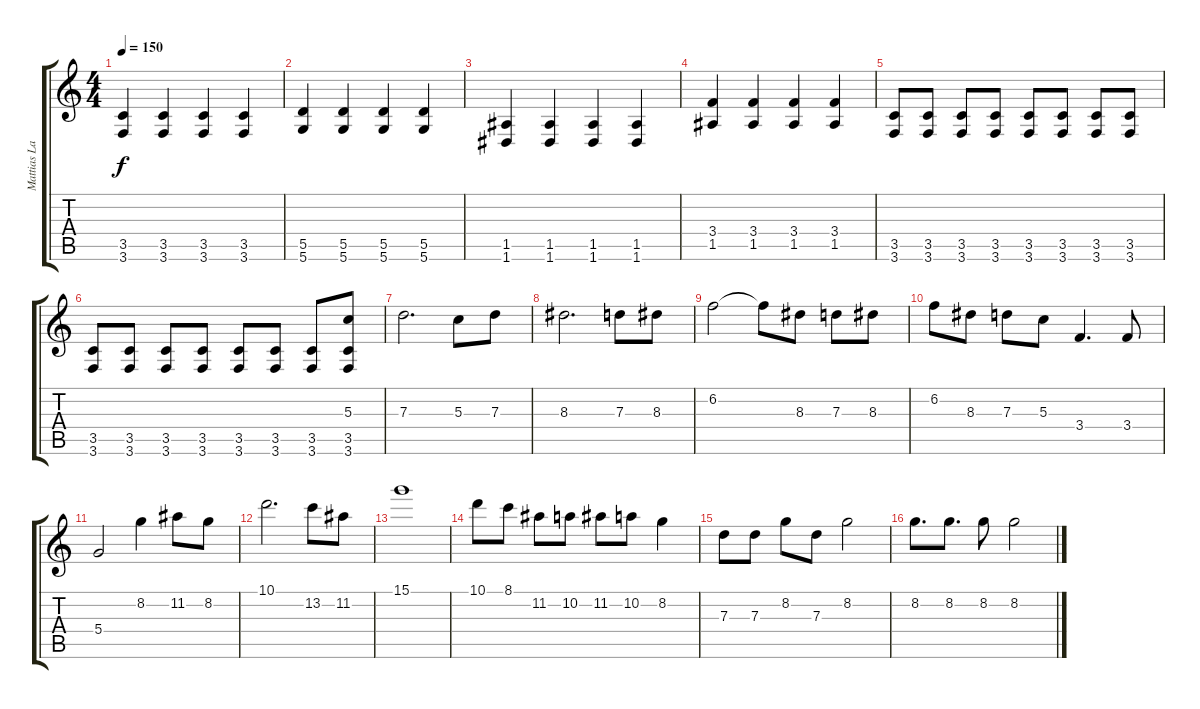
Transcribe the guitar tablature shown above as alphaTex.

\track ("Mattias Larsson - Lead and rhythm guitar" "Mattias La") {instrument overdrivenguitar}
\staff {score tabs}
\tuning (E4 B3 G3 D3 A2 D2) {hide}
\ts (4 4)
\tempo 150
\clef g2
\ks c
(3.5 3.6).4{dy f} (3.5 3.6).4 (3.5 3.6).4 (3.5 3.6).4 |
(5.5 5.6).4 (5.5 5.6).4 (5.5 5.6).4 (5.5 5.6).4 |
(1.5 1.6).4 (1.5 1.6).4 (1.5 1.6).4 (1.5 1.6).4 |
(3.4 1.5).4 (3.4 1.5).4 (3.4 1.5).4 (3.4 1.5).4 |
(3.5 3.6).8 (3.5 3.6).8 (3.5 3.6).8 (3.5 3.6).8 (3.5 3.6).8 (3.5 3.6).8 (3.5 3.6).8 (3.5 3.6).8 |
(3.5 3.6).8 (3.5 3.6).8 (3.5 3.6).8 (3.5 3.6).8 (3.5 3.6).8 (3.5 3.6).8 (3.5 3.6).8 (5.3 3.5 3.6).8 |
7.3.2{d} 5.3.8 7.3.8 |
8.3.2{d} 7.3.8 8.3.8 |
6.2.2 6.2{t}.8 8.3.8 7.3.8 8.3.8 |
6.2.8 8.3.8 7.3.8 5.3.8 3.4.4{d} 3.4.8 |
5.4.2 8.2.4 11.2.8 8.2.8 |
10.1.2{d} 13.2.8 11.2.8 |
15.1.1 |
10.1.8 8.1.8 11.2.8 10.2.8 11.2.8 10.2.8 8.2.4 |
7.3.8 7.3.8 8.2.8 7.3.8 8.2.2 |
8.2.8{d} 8.2.8{d} 8.2.8 8.2.2
